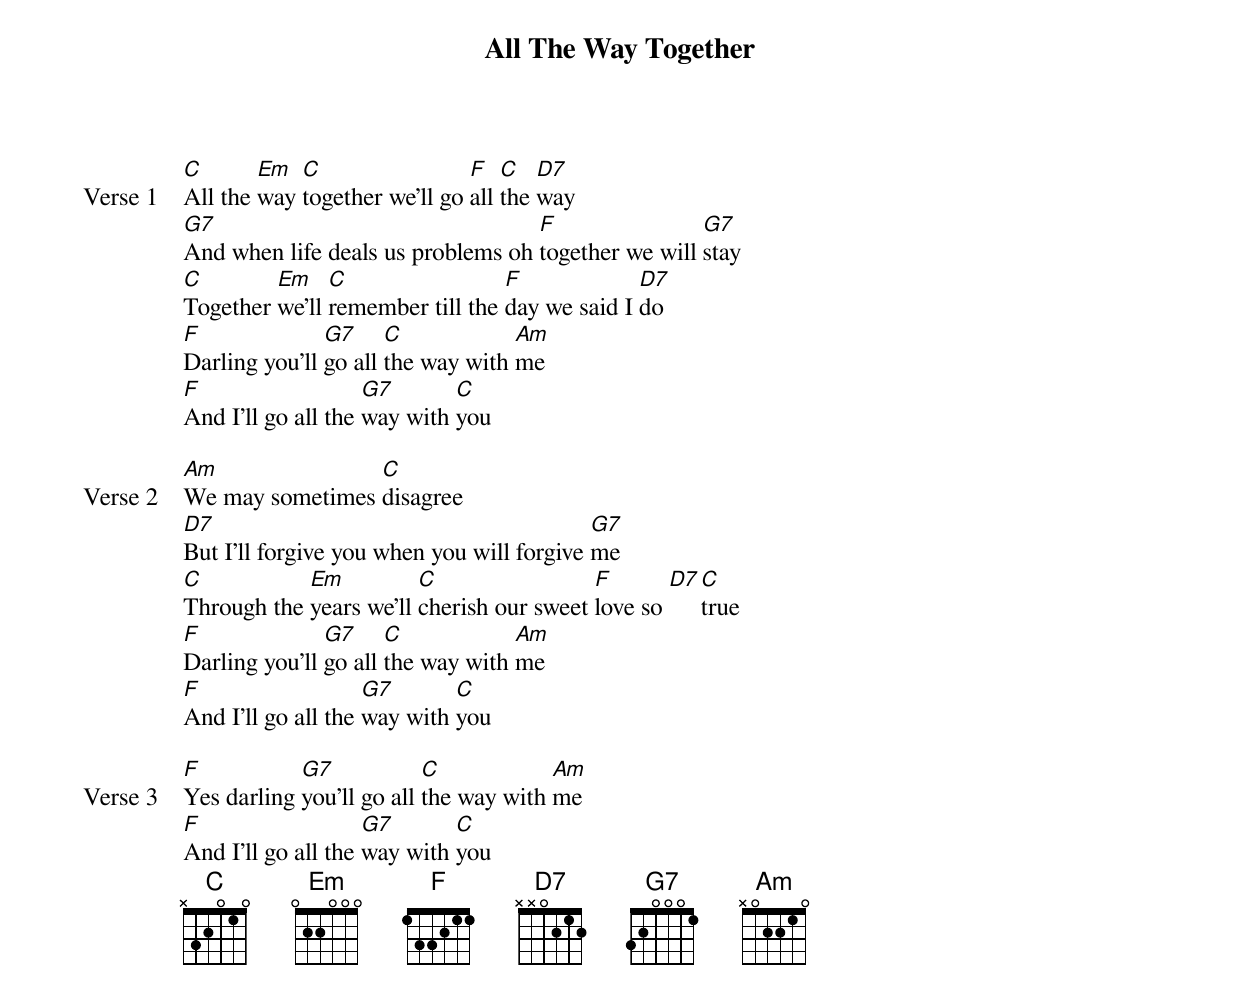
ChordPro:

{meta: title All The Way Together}
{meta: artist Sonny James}
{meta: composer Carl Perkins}

{start_of_verse: Verse 1}
[C]All the [Em]way [C]together we’ll go [F]all [C]the [D7]way
[G7]And when life deals us problems oh [F]together we will [G7]stay
[C]Together [Em]we’ll [C]remember till the [F]day we said I [D7]do
[F]Darling you’ll [G7]go all [C]the way with [Am]me
[F]And I’ll go all the [G7]way with [C]you
{end_of_verse}

{start_of_verse: Verse 2}
[Am]We may sometimes [C]disagree
[D7]But I’ll forgive you when you will forgive [G7]me
[C]Through the [Em]years we’ll [C]cherish our sweet [F]love so [D7][C]true
[F]Darling you’ll [G7]go all [C]the way with [Am]me
[F]And I’ll go all the [G7]way with [C]you
{end_of_verse}

{start_of_verse: Verse 3}
[F]Yes darling [G7]you’ll go all [C]the way with [Am]me
[F]And I’ll go all the [G7]way with [C]you
{end_of_verse}
